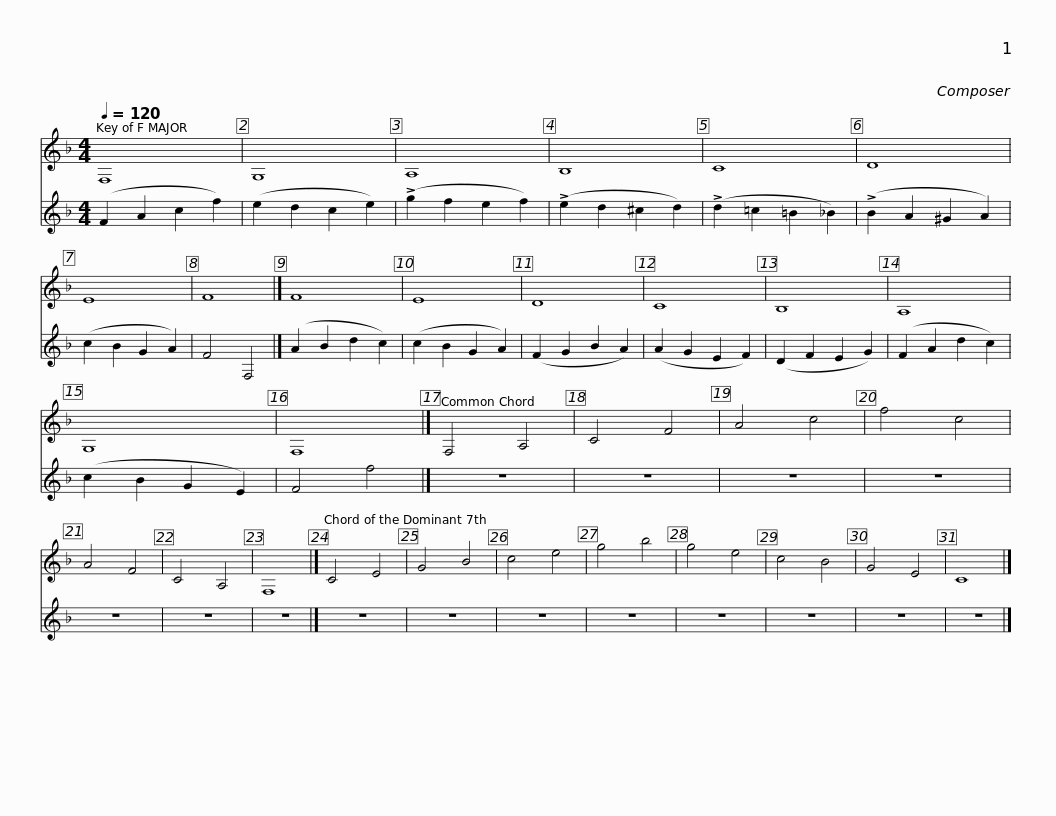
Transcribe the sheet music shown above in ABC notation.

X:1
%%score 1 2
L:1/8
Q:1/4=120
M:4/4
I:linebreak $
K:none
V:1 treble transpose=-2
V:2 treble transpose=-2
V:1
[K:F] F,8 | G,8 | A,8 | B,8 | C8 | %5
 D8 | E8 | F8 |]$ F8 | E8 | %10
 D8 | C8 | B,8 | A,8 | G,8 | %15
 F,8 |]$ F,4 A,4 | C4 F4 | A4 c4 | f4 c4 | %20
 A4 F4 | C4 A,4 | F,8 |] C4 E4 | G4 B4 | %25
 c4 e4 | g4 b4 | g4 e4 | c4 B4 | G4 E4 | %30
 C8 |] %31
V:2
[K:F] (F2 A2 c2 f2) | (e2 d2 c2 e2) | (!>!g2 f2 e2 f2) | (!>!e2 d2 ^c2 d2) | (!>!d2 =c2 =B2 _B2) | %5
 (!>!B2 A2 ^G2 A2) | (c2 B2 G2 A2) | F4 F,4 |]$ (A2 B2 d2 c2) | (c2 B2 G2 A2) | %10
 (F2 G2 B2 A2) | (A2 G2 E2 F2) | (D2 F2 E2 G2) | (F2 A2 d2 c2) | (c2 B2 G2 E2) | %15
 F4 f4 |]$ z8 | z8 | z8 | z8 | %20
 z8 | z8 | z8 |] z8 | z8 | %25
 z8 | z8 | z8 | z8 | z8 | %30
 z8 |] %31
